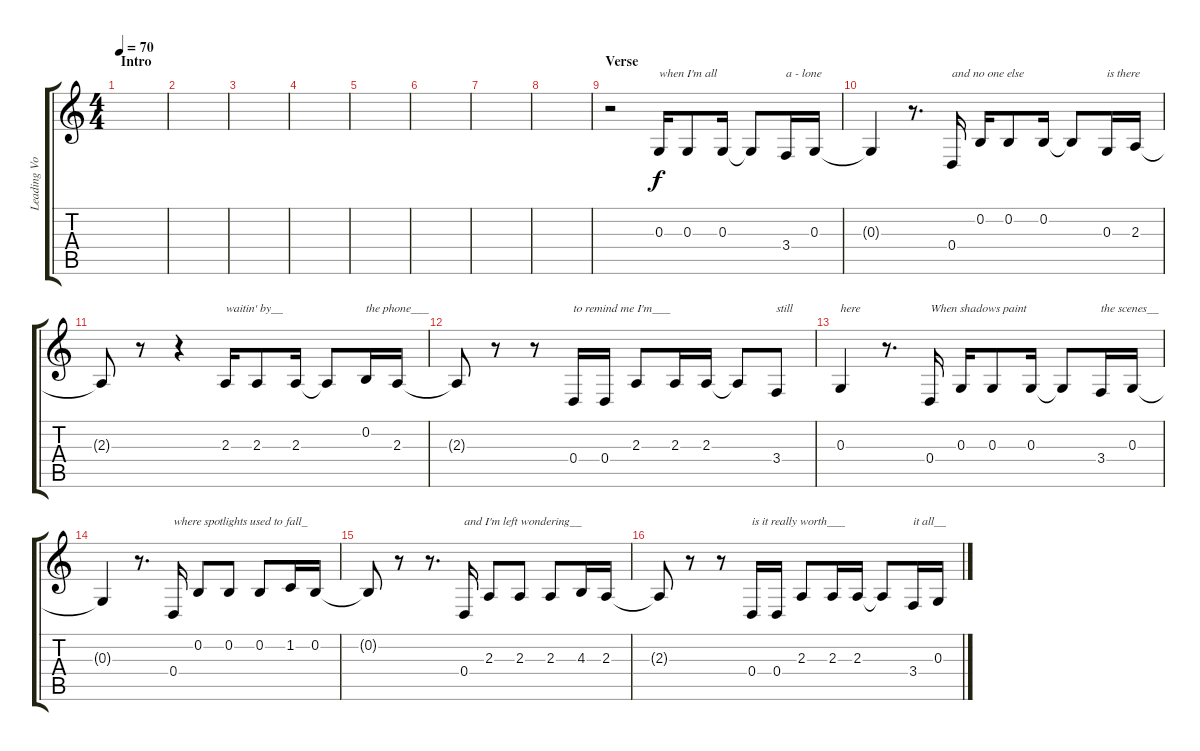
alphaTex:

\track ("Leading Vocal" "Leading Vo") {instrument harmonica}
\staff {score tabs}
\tuning (E4 B3 G3 D3 A2 E2) {hide}
\ts (4 4)
\section ("" "Intro")
\tempo 70
\clef g2
\ks c
|
|
|
|
|
|
|
|
\section ("" "Verse")
r.2 0.3.16{txt "when I'm all"} 0.3.8 0.3.16 0.3{t}.8 3.4.16{txt "a - lone"} 0.3.16 |
0.3{t}.4 r.8{d} 0.4.16{txt "and no one else "} 0.2.16 0.2.8 0.2.16 0.2{t}.8 0.3.16{txt "is there"} 2.3.16 |
2.3{t}.8 r.8 r.4 2.3.16{txt "waitin' by__"} 2.3.8 2.3.16 2.3{t}.8 0.2.16{txt "the phone___"} 2.3.16 |
2.3{t}.8 r.8 r.8 0.4.16{txt "to remind me I'm___"} 0.4.16 2.3.8 2.3.16 2.3.16 2.3{t}.8 3.4.8{txt "still"} |
0.3.4{txt "here"} r.8{d} 0.4.16{txt "When shadows paint "} 0.3.16 0.3.8 0.3.16 0.3{t}.8 3.4.16{txt "the scenes__"} 0.3.16 |
0.3{t}.4 r.8{d} 0.4.16{txt "where spotlights used to fall_"} 0.2.8 0.2.8 0.2.8 1.2.16 0.2.16 |
0.2{t}.8 r.8 r.8{d} 0.4.16{txt "and I'm left wondering__"} 2.3.8 2.3.8 2.3.8 4.3.16 2.3.16 |
2.3{t}.8 r.8 r.8 0.4.16{txt "is it really worth___"} 0.4.16 2.3.8 2.3.16 2.3.16 2.3{t}.8 3.4.16{txt "it all__"} 0.3.16
